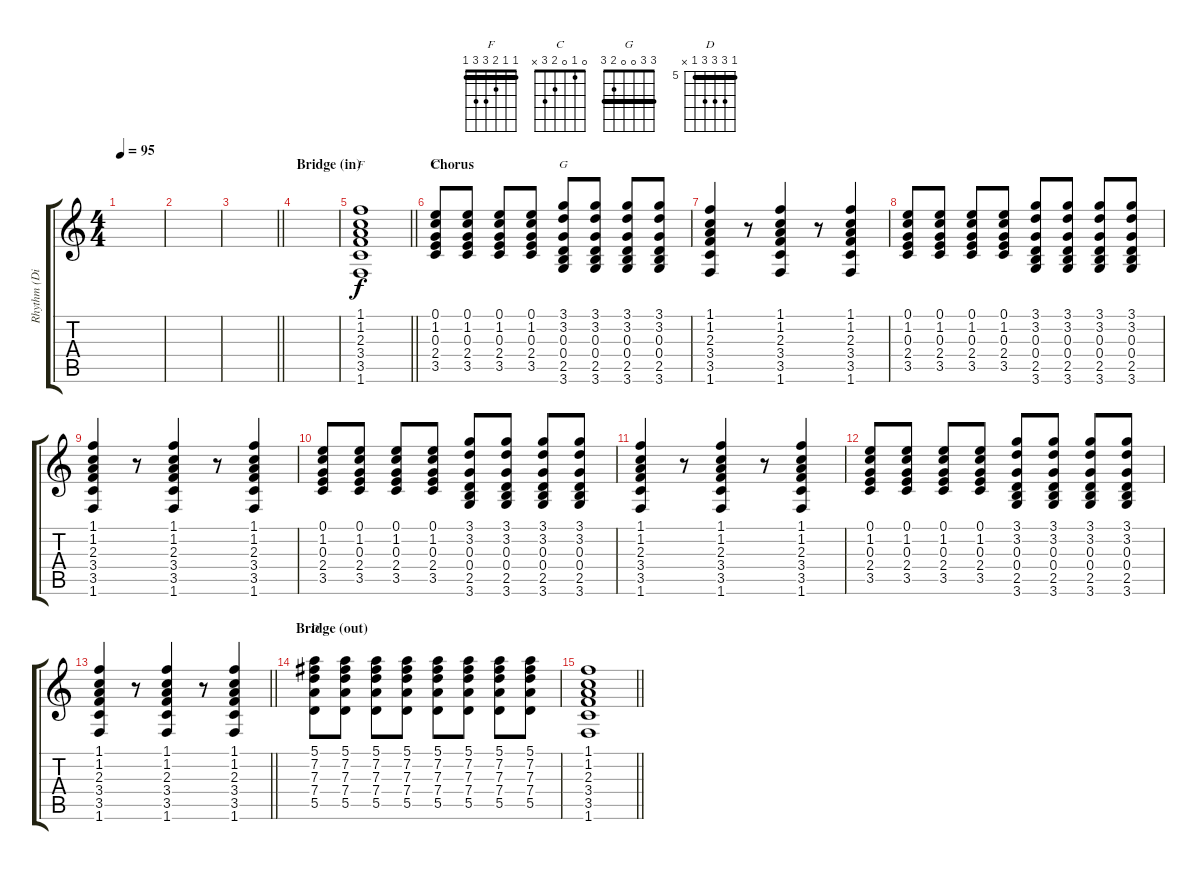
\track ("Rhythm (Distorted)" "Rhythm (Di") {solo instrument distortionguitar}
\staff {score tabs}
\tuning (E4 B3 G3 D3 A2 E2) {hide}
\chord ("F" 1 1 2 3 3 1) {barre 1}
\chord ("C" 0 1 0 2 3 x)
\chord ("G" 3 3 0 0 2 3) {barre 3}
\chord ("D" 5 7 7 7 5 x) {firstfret 5 barre 5}
\ts (4 4)
\tempo 95
\clef g2
\ks c
|
|
\barLineRight lightlight
|
\section ("" "Bridge (in)")
|
\barLineRight lightlight
(1.1 1.2 2.3 3.4 3.5 1.6).1{ch "F"} |
\section ("" "Chorus")
(0.1 1.2 0.3 2.4 3.5).8{ch "C"} (0.1 1.2 0.3 2.4 3.5).8 (0.1 1.2 0.3 2.4 3.5).8 (0.1 1.2 0.3 2.4 3.5).8 (3.1 3.2 0.3 0.4 2.5 3.6).8{ch "G"} (3.1 3.2 0.3 0.4 2.5 3.6).8 (3.1 3.2 0.3 0.4 2.5 3.6).8 (3.1 3.2 0.3 0.4 2.5 3.6).8 |
(1.1 1.2 2.3 3.4 3.5 1.6).4 r.8 (1.1 1.2 2.3 3.4 3.5 1.6).4 r.8 (1.1 1.2 2.3 3.4 3.5 1.6).4 |
(0.1 1.2 0.3 2.4 3.5).8 (0.1 1.2 0.3 2.4 3.5).8 (0.1 1.2 0.3 2.4 3.5).8 (0.1 1.2 0.3 2.4 3.5).8 (3.1 3.2 0.3 0.4 2.5 3.6).8 (3.1 3.2 0.3 0.4 2.5 3.6).8 (3.1 3.2 0.3 0.4 2.5 3.6).8 (3.1 3.2 0.3 0.4 2.5 3.6).8 |
(1.1 1.2 2.3 3.4 3.5 1.6).4 r.8 (1.1 1.2 2.3 3.4 3.5 1.6).4 r.8 (1.1 1.2 2.3 3.4 3.5 1.6).4 |
(0.1 1.2 0.3 2.4 3.5).8 (0.1 1.2 0.3 2.4 3.5).8 (0.1 1.2 0.3 2.4 3.5).8 (0.1 1.2 0.3 2.4 3.5).8 (3.1 3.2 0.3 0.4 2.5 3.6).8 (3.1 3.2 0.3 0.4 2.5 3.6).8 (3.1 3.2 0.3 0.4 2.5 3.6).8 (3.1 3.2 0.3 0.4 2.5 3.6).8 |
(1.1 1.2 2.3 3.4 3.5 1.6).4 r.8 (1.1 1.2 2.3 3.4 3.5 1.6).4 r.8 (1.1 1.2 2.3 3.4 3.5 1.6).4 |
(0.1 1.2 0.3 2.4 3.5).8 (0.1 1.2 0.3 2.4 3.5).8 (0.1 1.2 0.3 2.4 3.5).8 (0.1 1.2 0.3 2.4 3.5).8 (3.1 3.2 0.3 0.4 2.5 3.6).8 (3.1 3.2 0.3 0.4 2.5 3.6).8 (3.1 3.2 0.3 0.4 2.5 3.6).8 (3.1 3.2 0.3 0.4 2.5 3.6).8 |
\barLineRight lightlight
(1.1 1.2 2.3 3.4 3.5 1.6).4 r.8 (1.1 1.2 2.3 3.4 3.5 1.6).4 r.8 (1.1 1.2 2.3 3.4 3.5 1.6).4 |
\section ("" "Bridge (out)")
(5.1 7.2 7.3 7.4 5.5).8{ch "D"} (5.1 7.2 7.3 7.4 5.5).8 (5.1 7.2 7.3 7.4 5.5).8 (5.1 7.2 7.3 7.4 5.5).8 (5.1 7.2 7.3 7.4 5.5).8 (5.1 7.2 7.3 7.4 5.5).8 (5.1 7.2 7.3 7.4 5.5).8 (5.1 7.2 7.3 7.4 5.5).8 |
\barLineRight lightlight
(1.1 1.2 2.3 3.4 3.5 1.6).1
